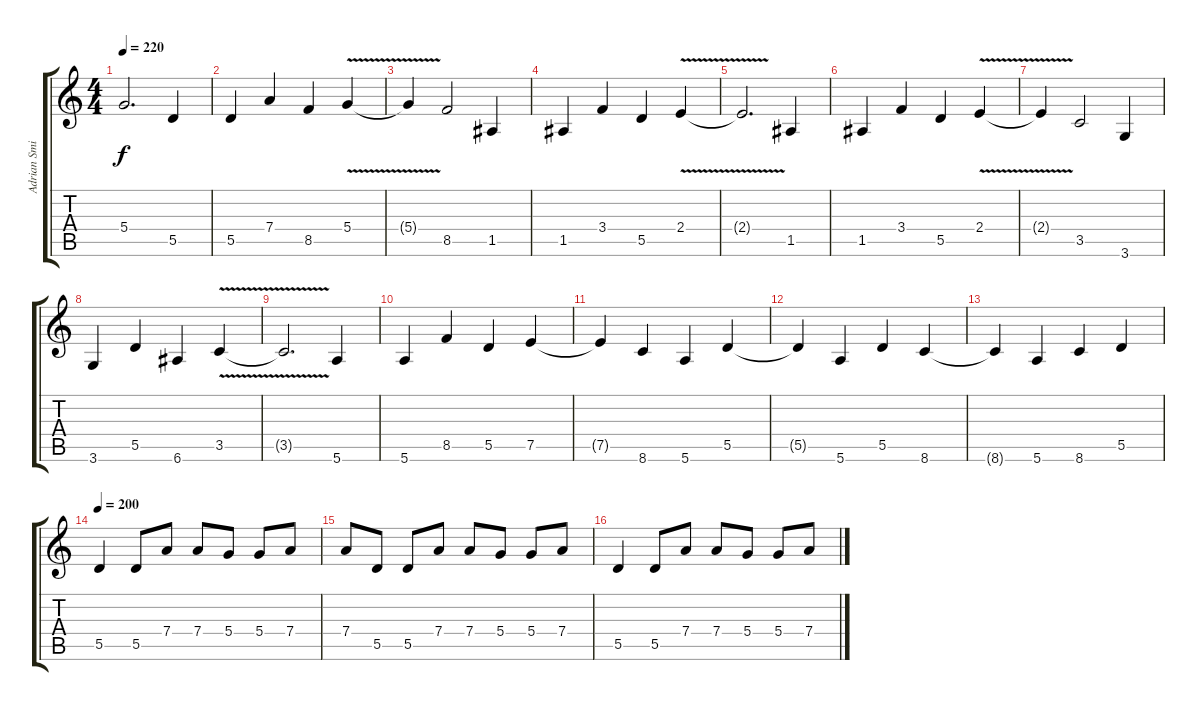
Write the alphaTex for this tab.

\track ("Adrian Smith" "Adrian Smi") {instrument distortionguitar}
\staff {score tabs}
\tuning (E4 B3 G3 D3 A2 E2) {hide}
\ts (4 4)
\tempo 220
\clef g2
\ks c
5.4{t}.2{d dy f} 5.5.4 |
5.5.4 7.4.4 8.5.4 5.4{v}.4 |
5.4{t}.4 8.5.2 1.5.4 |
1.5.4 3.4.4 5.5.4 2.4{v}.4 |
2.4{t}.2{d} 1.5.4 |
1.5.4 3.4.4 5.5.4 2.4{v}.4 |
2.4{t}.4 3.5.2 3.6.4 |
3.6.4 5.5.4 6.6.4 3.5{v}.4 |
3.5{t}.2{d} 5.6.4 |
5.6.4 8.5.4 5.5.4 7.5.4 |
7.5{t}.4 8.6.4 5.6.4 5.5.4 |
5.5{t}.4 5.6.4 5.5.4 8.6.4 |
8.6{t}.4 5.6.4 8.6.4 5.5.4 |
\tempo 200
5.5.4{volume 14 instrument distortionguitar} 5.5.8 7.4.8 7.4.8 5.4.8 5.4.8 7.4.8 |
7.4.8 5.5.8 5.5.8 7.4.8 7.4.8 5.4.8 5.4.8 7.4.8 |
5.5.4 5.5.8 7.4.8 7.4.8 5.4.8 5.4.8 7.4.8
